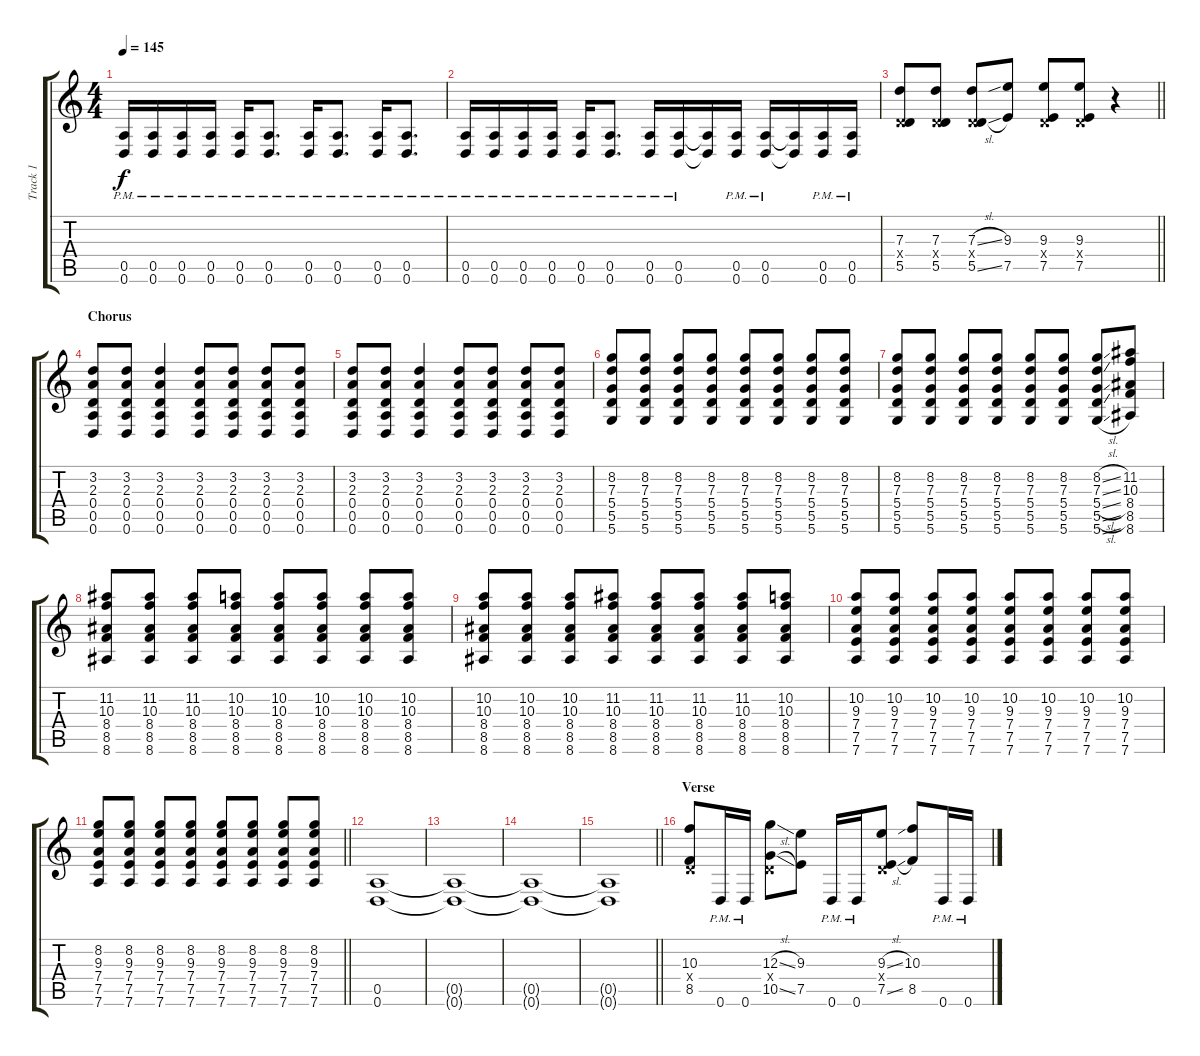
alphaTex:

\track ("Track 1" "Track 1") {instrument distortionguitar}
\staff {score tabs}
\tuning (E4 B3 G3 D3 A2 D2) {hide}
\ts (4 4)
\tempo 145
\clef g2
\ks c
(0.5{pm} 0.6{pm}).16{dy f} (0.5{pm} 0.6{pm}).16 (0.5{pm} 0.6{pm}).16 (0.5{pm} 0.6{pm}).16 (0.5{pm} 0.6{pm}).16 (0.5{pm} 0.6{pm}).8{d} (0.5{pm} 0.6{pm}).16 (0.5{pm} 0.6{pm}).8{d} (0.5{pm} 0.6{pm}).16 (0.5{pm} 0.6{pm}).8{d} |
(0.5{pm} 0.6{pm}).16 (0.5{pm} 0.6{pm}).16 (0.5{pm} 0.6{pm}).16 (0.5{pm} 0.6{pm}).16 (0.5{pm} 0.6{pm}).16 (0.5{pm} 0.6{pm}).8{d} (0.5{pm} 0.6{pm}).16 (0.5{pm} 0.6{pm}).16 (0.5{t} 0.6{t}).16 (0.5{pm} 0.6{pm}).16 (0.5{pm} 0.6{pm}).16 (0.5{t} 0.6{t}).16 (0.5{pm} 0.6{pm}).16 (0.5{pm} 0.6{pm}).16 |
\barLineRight lightlight
(7.3 0.4{x} 5.5).8 (7.3 0.4{x} 5.5).8 (7.3{sl} 0.4{x} 5.5{sl}).8 (9.3 7.5).8 (9.3 0.4{x} 7.5).8 (9.3 0.4{x} 7.5).8 r.4 |
\section ("" "Chorus")
(3.2 2.3 0.4 0.5 0.6).8 (3.2 2.3 0.4 0.5 0.6).8 (3.2 2.3 0.4 0.5 0.6).4 (3.2 2.3 0.4 0.5 0.6).8 (3.2 2.3 0.4 0.5 0.6).8 (3.2 2.3 0.4 0.5 0.6).8 (3.2 2.3 0.4 0.5 0.6).8 |
(3.2 2.3 0.4 0.5 0.6).8 (3.2 2.3 0.4 0.5 0.6).8 (3.2 2.3 0.4 0.5 0.6).4 (3.2 2.3 0.4 0.5 0.6).8 (3.2 2.3 0.4 0.5 0.6).8 (3.2 2.3 0.4 0.5 0.6).8 (3.2 2.3 0.4 0.5 0.6).8 |
(8.2 7.3 5.4 5.5 5.6).8 (8.2 7.3 5.4 5.5 5.6).8 (8.2 7.3 5.4 5.5 5.6).8 (8.2 7.3 5.4 5.5 5.6).8 (8.2 7.3 5.4 5.5 5.6).8 (8.2 7.3 5.4 5.5 5.6).8 (8.2 7.3 5.4 5.5 5.6).8 (8.2 7.3 5.4 5.5 5.6).8 |
(8.2 7.3 5.4 5.5 5.6).8 (8.2 7.3 5.4 5.5 5.6).8 (8.2 7.3 5.4 5.5 5.6).8 (8.2 7.3 5.4 5.5 5.6).8 (8.2 7.3 5.4 5.5 5.6).8 (8.2 7.3 5.4 5.5 5.6).8 (8.2{sl} 7.3{sl} 5.4{sl} 5.5{sl} 5.6{sl}).8 (11.2 10.3 8.4 8.5 8.6).8 |
(11.2 10.3 8.4 8.5 8.6).8 (11.2 10.3 8.4 8.5 8.6).8 (11.2 10.3 8.4 8.5 8.6).8 (10.2 10.3 8.4 8.5 8.6).8 (10.2 10.3 8.4 8.5 8.6).8 (10.2 10.3 8.4 8.5 8.6).8 (10.2 10.3 8.4 8.5 8.6).8 (10.2 10.3 8.4 8.5 8.6).8 |
(10.2 10.3 8.4 8.5 8.6).8 (10.2 10.3 8.4 8.5 8.6).8 (10.2 10.3 8.4 8.5 8.6).8 (11.2 10.3 8.4 8.5 8.6).8 (11.2 10.3 8.4 8.5 8.6).8 (11.2 10.3 8.4 8.5 8.6).8 (11.2 10.3 8.4 8.5 8.6).8 (10.2 10.3 8.4 8.5 8.6).8 |
(10.2 9.3 7.4 7.5 7.6).8 (10.2 9.3 7.4 7.5 7.6).8 (10.2 9.3 7.4 7.5 7.6).8 (10.2 9.3 7.4 7.5 7.6).8 (10.2 9.3 7.4 7.5 7.6).8 (10.2 9.3 7.4 7.5 7.6).8 (10.2 9.3 7.4 7.5 7.6).8 (10.2 9.3 7.4 7.5 7.6).8 |
\barLineRight lightlight
(8.2 9.3 7.4 7.5 7.6).8 (8.2 9.3 7.4 7.5 7.6).8 (8.2 9.3 7.4 7.5 7.6).8 (8.2 9.3 7.4 7.5 7.6).8 (8.2 9.3 7.4 7.5 7.6).8 (8.2 9.3 7.4 7.5 7.6).8 (8.2 9.3 7.4 7.5 7.6).8 (8.2 9.3 7.4 7.5 7.6).8 |
(0.5 0.6).1 |
(0.5{t} 0.6{t}).1 |
(0.5{t} 0.6{t}).1 |
\barLineRight lightlight
(0.5{t} 0.6{t}).1 |
\section ("" "Verse")
(10.3 0.4{x} 8.5).8 0.6{pm}.16 0.6{pm}.16 (12.3{sl} 0.4{x} 10.5{sl}).8 (9.3 7.5).8 0.6{pm}.16 0.6{pm}.16 (9.3{sl} 0.4{x} 7.5{sl}).8 (10.3 8.5).8 0.6{pm}.16 0.6{pm}.16
